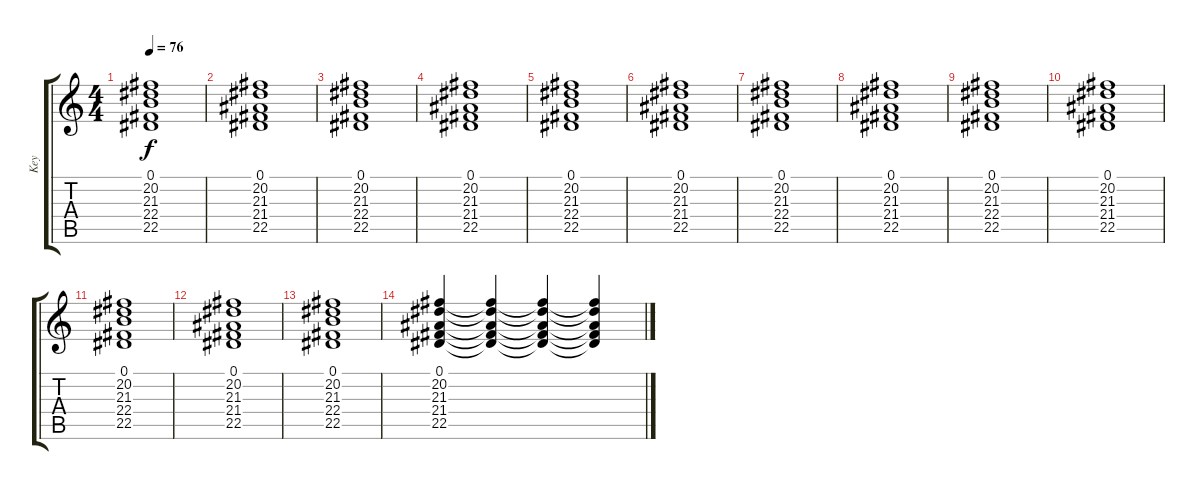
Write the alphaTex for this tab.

\track ("Key" "Key") {instrument synthstrings1}
\staff {score tabs}
\tuning (Eb4 Bb3 Gb3 Db3 Ab2 Eb2) {hide}
\ts (4 4)
\tempo 76
\clef g2
\ks c
(0.1 20.2 21.3 22.4 22.5).1{dy f} |
(0.1 20.2 21.3 21.4 22.5).1 |
(0.1 20.2 21.3 22.4 22.5).1 |
(0.1 20.2 21.3 21.4 22.5).1 |
(0.1 20.2 21.3 22.4 22.5).1 |
(0.1 20.2 21.3 21.4 22.5).1 |
(0.1 20.2 21.3 22.4 22.5).1 |
(0.1 20.2 21.3 21.4 22.5).1 |
(0.1 20.2 21.3 22.4 22.5).1 |
(0.1 20.2 21.3 21.4 22.5).1 |
(0.1 20.2 21.3 22.4 22.5).1{volume 7} |
(0.1 20.2 21.3 21.4 22.5).1{volume 6} |
(0.1 20.2 21.3 22.4 22.5).1{volume 5} |
(0.1 20.2 21.3 21.4 22.5).4{volume 4} (0.1{t} 20.2{t} 21.3{t} 21.4{t} 22.5{t}).4{volume 3} (0.1{t} 20.2{t} 21.3{t} 21.4{t} 22.5{t}).4{volume 1} (0.1{t} 20.2{t} 21.3{t} 21.4{t} 22.5{t}).4{volume 0}
